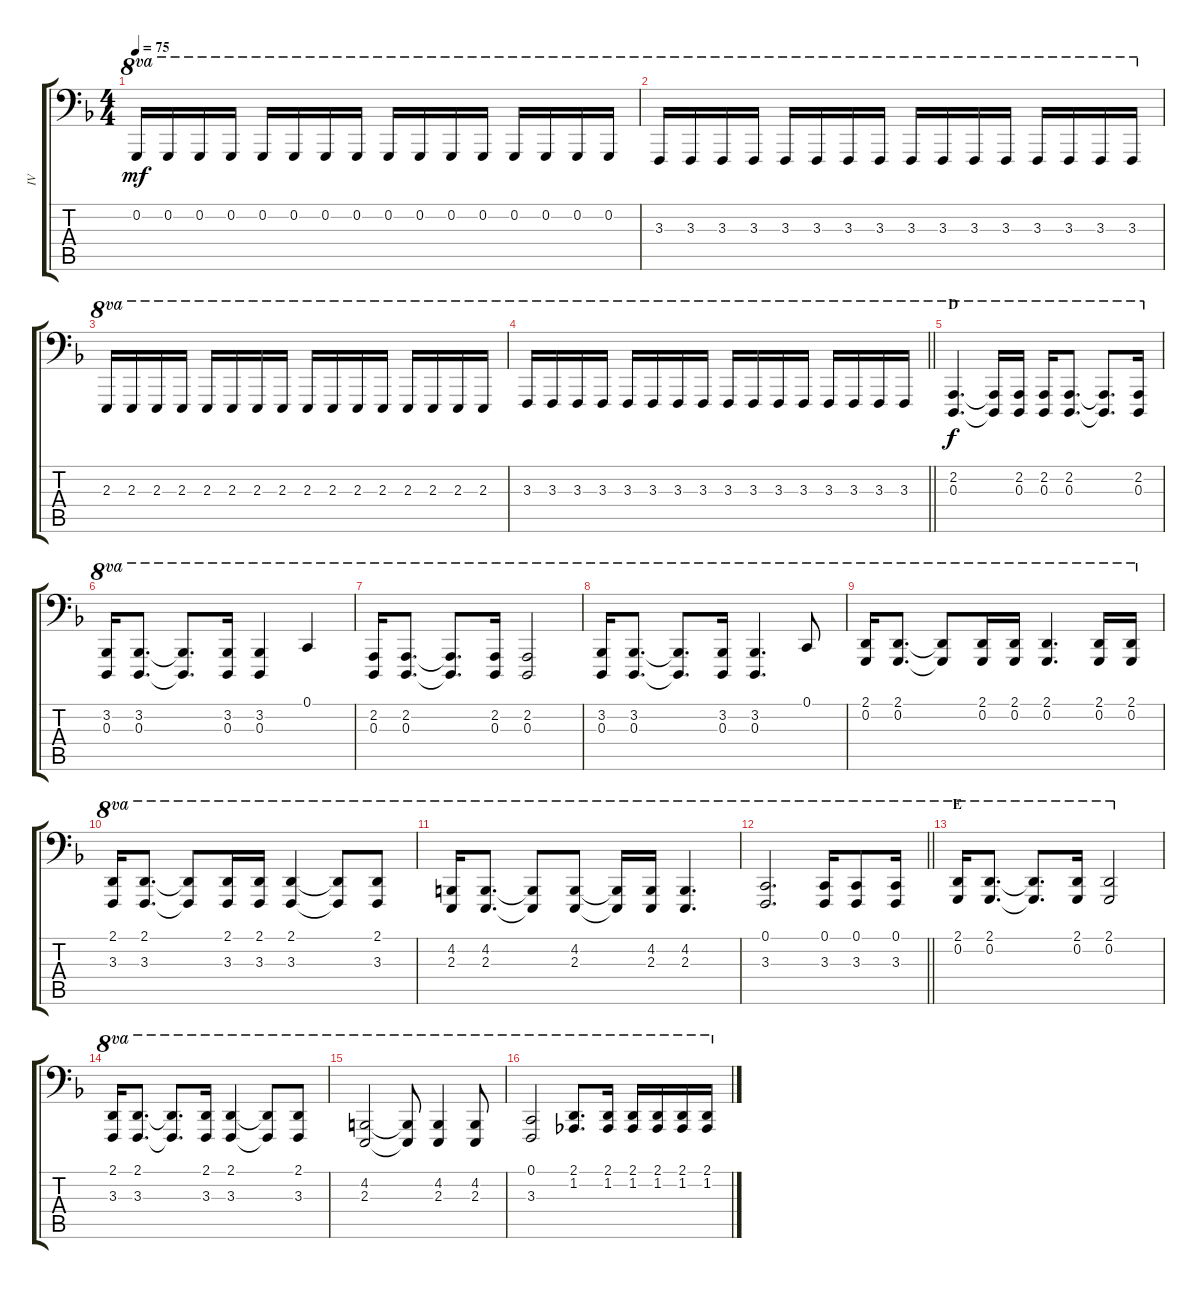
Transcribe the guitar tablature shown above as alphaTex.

\track ("IV" "IV") {instrument cello}
\staff {score tabs}
\tuning (C3 G2 D2 A1 E1 B0) {hide}
\ts (4 4)
\tempo 75
\clef f4
\ks dminor
0.2.16{ot 8va dy mf} 0.2.16{ot 8va} 0.2.16{ot 8va} 0.2.16{ot 8va} 0.2.16{ot 8va} 0.2.16{ot 8va} 0.2.16{ot 8va} 0.2.16{ot 8va} 0.2.16{ot 8va} 0.2.16{ot 8va} 0.2.16{ot 8va} 0.2.16{ot 8va} 0.2.16{ot 8va} 0.2.16{ot 8va} 0.2.16{ot 8va} 0.2.16{ot 8va} |
3.3.16{ot 8va} 3.3.16{ot 8va} 3.3.16{ot 8va} 3.3.16{ot 8va} 3.3.16{ot 8va} 3.3.16{ot 8va} 3.3.16{ot 8va} 3.3.16{ot 8va} 3.3.16{ot 8va} 3.3.16{ot 8va} 3.3.16{ot 8va} 3.3.16{ot 8va} 3.3.16{ot 8va} 3.3.16{ot 8va} 3.3.16{ot 8va} 3.3.16{ot 8va} |
2.3.16{ot 8va} 2.3.16{ot 8va} 2.3.16{ot 8va} 2.3.16{ot 8va} 2.3.16{ot 8va} 2.3.16{ot 8va} 2.3.16{ot 8va} 2.3.16{ot 8va} 2.3.16{ot 8va} 2.3.16{ot 8va} 2.3.16{ot 8va} 2.3.16{ot 8va} 2.3.16{ot 8va} 2.3.16{ot 8va} 2.3.16{ot 8va} 2.3.16{ot 8va} |
\barLineRight lightlight
3.3.16{ot 8va} 3.3.16{ot 8va} 3.3.16{ot 8va} 3.3.16{ot 8va} 3.3.16{ot 8va} 3.3.16{ot 8va} 3.3.16{ot 8va} 3.3.16{ot 8va} 3.3.16{ot 8va} 3.3.16{ot 8va} 3.3.16{ot 8va} 3.3.16{ot 8va} 3.3.16{ot 8va} 3.3.16{ot 8va} 3.3.16{ot 8va} 3.3.16{ot 8va} |
\section ("" "D")
(2.2 0.3).4{d ot 8va dy f} (2.2{t} 0.3{t}).16{ot 8va} (2.2 0.3).16{ot 8va} (2.2 0.3).16{ot 8va} (2.2 0.3).8{d ot 8va} (2.2{t} 0.3{t}).8{d ot 8va} (2.2 0.3).16{ot 8va} |
(3.2 0.3).16{ot 8va} (3.2 0.3).8{d ot 8va} (3.2{t} 0.3{t}).8{d ot 8va} (3.2 0.3).16{ot 8va} (3.2 0.3).4{ot 8va} 0.1.4{ot 8va} |
(2.2 0.3).16{ot 8va} (2.2 0.3).8{d ot 8va} (2.2{t} 0.3{t}).8{d ot 8va} (2.2 0.3).16{ot 8va} (2.2 0.3).2{ot 8va} |
(3.2 0.3).16{ot 8va} (3.2 0.3).8{d ot 8va} (3.2{t} 0.3{t}).8{d ot 8va} (3.2 0.3).16{ot 8va} (3.2 0.3).4{d ot 8va} 0.1.8{ot 8va} |
(2.1 0.2).16{ot 8va} (2.1 0.2).8{d ot 8va} (2.1{t} 0.2{t}).8{ot 8va} (2.1 0.2).16{ot 8va} (2.1 0.2).16{ot 8va} (2.1 0.2).4{d ot 8va} (2.1 0.2).16{ot 8va} (2.1 0.2).16{ot 8va} |
(2.1 3.3).16{ot 8va} (2.1 3.3).8{d ot 8va} (2.1{t} 3.3{t}).8{ot 8va} (2.1 3.3).16{ot 8va} (2.1 3.3).16{ot 8va} (2.1 3.3).4{ot 8va} (2.1{t} 3.3{t}).8{ot 8va} (2.1 3.3).8{ot 8va} |
(4.2 2.3).16{ot 8va} (4.2 2.3).8{d ot 8va} (4.2{t} 2.3{t}).8{ot 8va} (4.2 2.3).8{ot 8va} (4.2{t} 2.3{t}).16{ot 8va} (4.2 2.3).16{ot 8va} (4.2 2.3).4{d ot 8va} |
\barLineRight lightlight
(0.1 3.3).2{d ot 8va} (0.1 3.3).16{ot 8va} (0.1 3.3).8{ot 8va} (0.1 3.3).16{ot 8va} |
\section ("" "E")
(2.1 0.2).16{ot 8va} (2.1 0.2).8{d ot 8va} (2.1{t} 0.2{t}).8{d ot 8va} (2.1 0.2).16{ot 8va} (2.1 0.2).2{ot 8va} |
(2.1 3.3).16{ot 8va} (2.1 3.3).8{d ot 8va} (2.1{t} 3.3{t}).8{d ot 8va} (2.1 3.3).16{ot 8va} (2.1 3.3).4{ot 8va} (2.1{t} 3.3{t}).8{ot 8va} (2.1 3.3).8{ot 8va} |
(4.2 2.3).2{ot 8va} (4.2{t} 2.3{t}).8{ot 8va} (4.2 2.3).4{ot 8va} (4.2 2.3).8{ot 8va} |
(0.1 3.3).2{ot 8va} (2.1 1.2).8{d ot 8va} (2.1 1.2).16{ot 8va} (2.1 1.2).16{ot 8va} (2.1 1.2).16{ot 8va} (2.1 1.2).16{ot 8va} (2.1 1.2).16{ot 8va}
